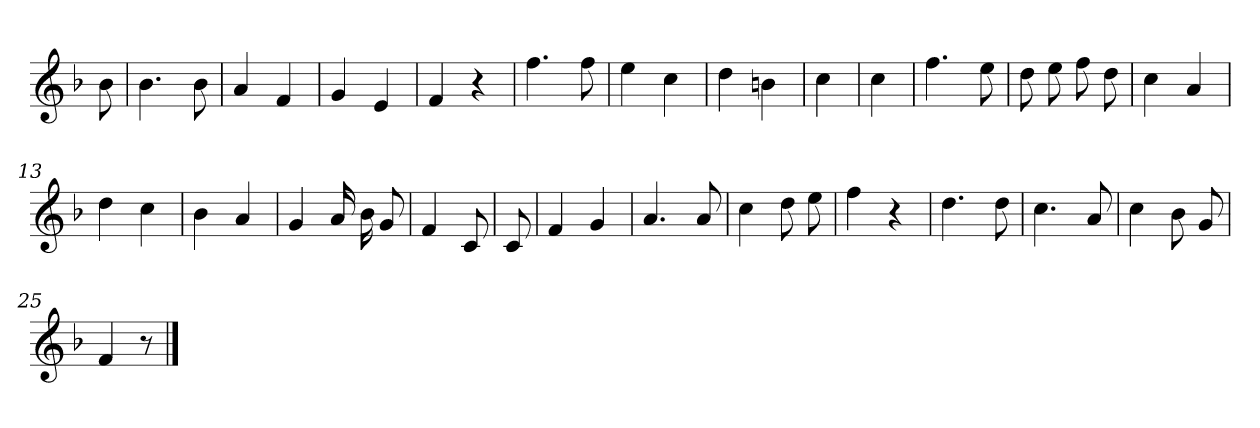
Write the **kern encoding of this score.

**kern
*part1
*staff1
*clefG2
*k[b-]
*F:
=
8b-
=1
4.b-
8b-
=2
4a
4f
=3
4g
4e
=4
4f
4r
=5
4.ff
8ff
=6
4ee
4cc
=7
4dd
4bn
=8
4cc
=9
4cc
=10
4.ff
8ee
=11
8dd
8ee
8ff
8dd
=12
4cc
4a
=13
4dd
4cc
=14
4b-
4a
=15
4g
16a
16b-
8g
=16
4f
8c
=17
8c
=18
4f
4g
=19
4.a
8a
=20
4cc
8dd
8ee
=21
4ff
4r
=22
4.dd
8dd
=23
4.cc
8a
=24
4cc
8b-
8g
=25
4f
8r
==
*-
